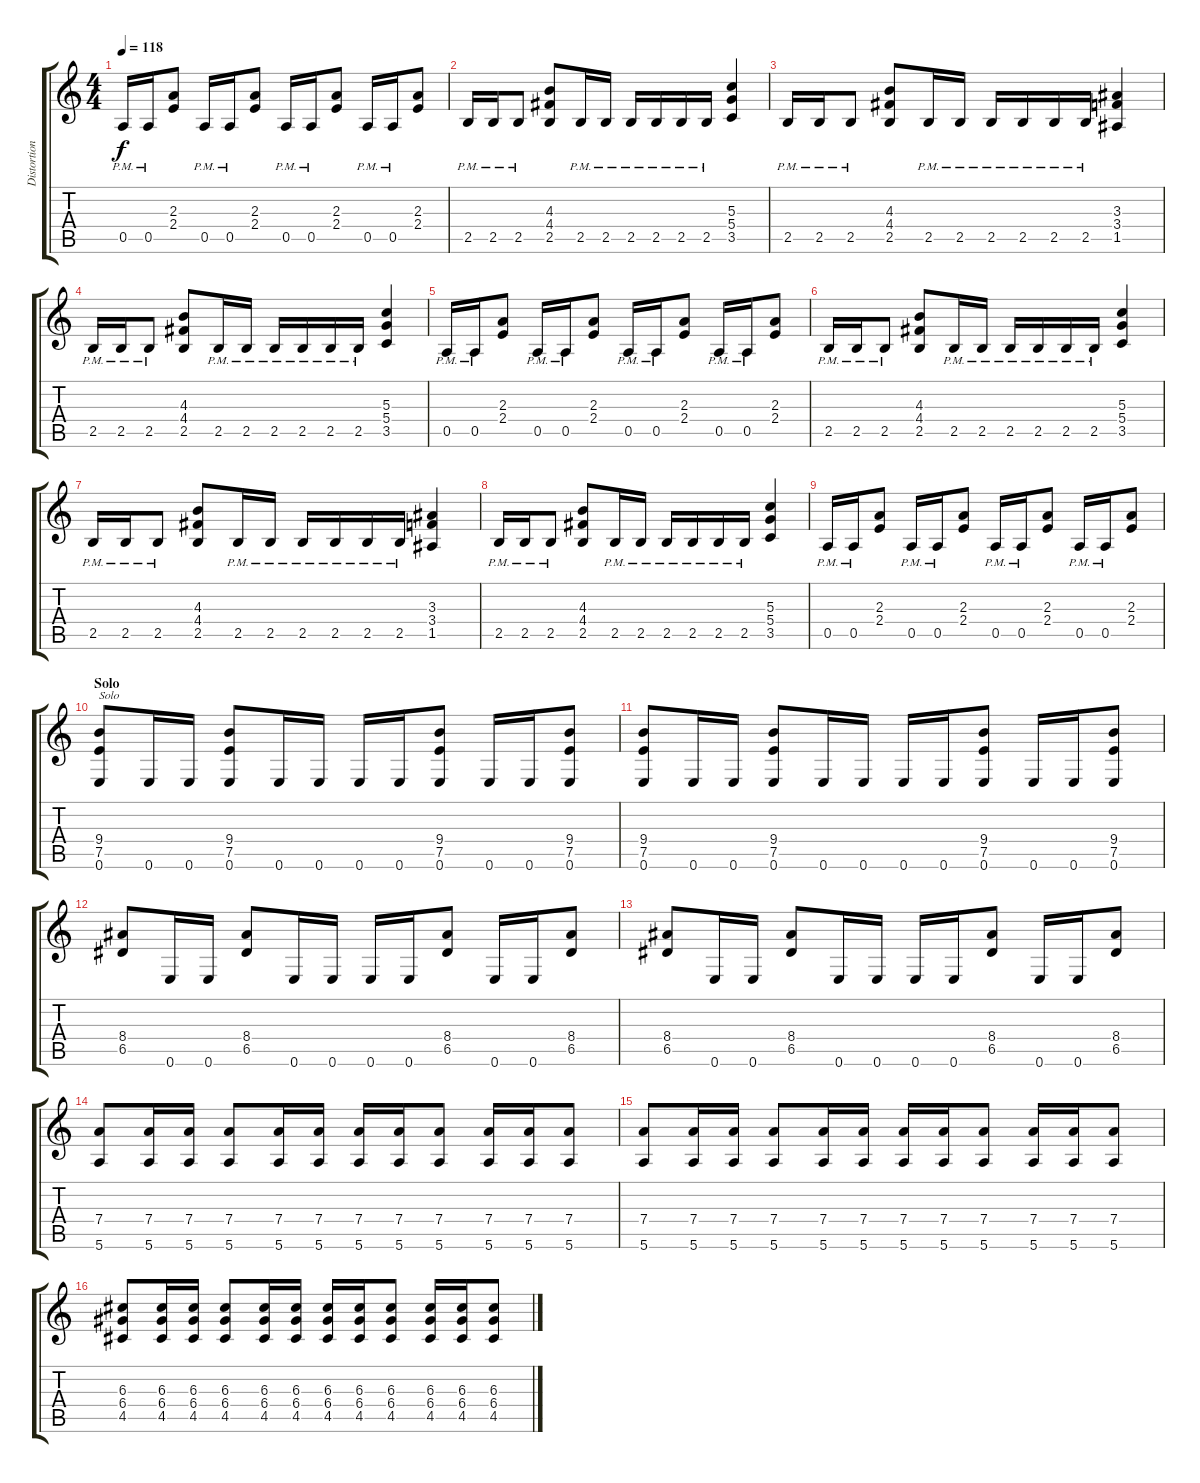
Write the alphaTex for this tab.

\track ("Distortion Guitar 1" "Distortion") {instrument overdrivenguitar}
\staff {score tabs}
\tuning (E4 B3 G3 D3 A2 E2) {hide}
\ts (4 4)
\tempo 118
\clef g2
\ks c
0.5{pm}.16{dy f} 0.5{pm}.16 (2.3 2.4).8 0.5{pm}.16 0.5{pm}.16 (2.3 2.4).8 0.5{pm}.16 0.5{pm}.16 (2.3 2.4).8 0.5{pm}.16 0.5{pm}.16 (2.3 2.4).8 |
2.5{pm}.16 2.5{pm}.16 2.5{pm}.8 (4.3 4.4 2.5).8 2.5{pm}.16 2.5{pm}.16 2.5{pm}.16 2.5{pm}.16 2.5{pm}.16 2.5{pm}.16 (5.3 5.4 3.5).4 |
2.5{pm}.16 2.5{pm}.16 2.5{pm}.8 (4.3 4.4 2.5).8 2.5{pm}.16 2.5{pm}.16 2.5{pm}.16 2.5{pm}.16 2.5{pm}.16 2.5{pm}.16 (3.3 3.4 1.5).4 |
2.5{pm}.16 2.5{pm}.16 2.5{pm}.8 (4.3 4.4 2.5).8 2.5{pm}.16 2.5{pm}.16 2.5{pm}.16 2.5{pm}.16 2.5{pm}.16 2.5{pm}.16 (5.3 5.4 3.5).4 |
0.5{pm}.16 0.5{pm}.16 (2.3 2.4).8 0.5{pm}.16 0.5{pm}.16 (2.3 2.4).8 0.5{pm}.16 0.5{pm}.16 (2.3 2.4).8 0.5{pm}.16 0.5{pm}.16 (2.3 2.4).8 |
2.5{pm}.16 2.5{pm}.16 2.5{pm}.8 (4.3 4.4 2.5).8 2.5{pm}.16 2.5{pm}.16 2.5{pm}.16 2.5{pm}.16 2.5{pm}.16 2.5{pm}.16 (5.3 5.4 3.5).4 |
2.5{pm}.16 2.5{pm}.16 2.5{pm}.8 (4.3 4.4 2.5).8 2.5{pm}.16 2.5{pm}.16 2.5{pm}.16 2.5{pm}.16 2.5{pm}.16 2.5{pm}.16 (3.3 3.4 1.5).4 |
2.5{pm}.16 2.5{pm}.16 2.5{pm}.8 (4.3 4.4 2.5).8 2.5{pm}.16 2.5{pm}.16 2.5{pm}.16 2.5{pm}.16 2.5{pm}.16 2.5{pm}.16 (5.3 5.4 3.5).4 |
0.5{pm}.16 0.5{pm}.16 (2.3 2.4).8 0.5{pm}.16 0.5{pm}.16 (2.3 2.4).8 0.5{pm}.16 0.5{pm}.16 (2.3 2.4).8 0.5{pm}.16 0.5{pm}.16 (2.3 2.4).8 |
\section ("" "Solo")
(9.4 7.5 0.6).8{txt "Solo" volume 11} 0.6.16 0.6.16 (9.4 7.5 0.6).8 0.6.16 0.6.16 0.6.16 0.6.16 (9.4 7.5 0.6).8 0.6.16 0.6.16 (9.4 7.5 0.6).8 |
(9.4 7.5 0.6).8 0.6.16 0.6.16 (9.4 7.5 0.6).8 0.6.16 0.6.16 0.6.16 0.6.16 (9.4 7.5 0.6).8 0.6.16 0.6.16 (9.4 7.5 0.6).8 |
(8.4 6.5).8 0.6.16 0.6.16 (8.4 6.5).8 0.6.16 0.6.16 0.6.16 0.6.16 (8.4 6.5).8 0.6.16 0.6.16 (8.4 6.5).8 |
(8.4 6.5).8 0.6.16 0.6.16 (8.4 6.5).8 0.6.16 0.6.16 0.6.16 0.6.16 (8.4 6.5).8 0.6.16 0.6.16 (8.4 6.5).8 |
(7.4 5.6).8 (7.4 5.6).16 (7.4 5.6).16 (7.4 5.6).8 (7.4 5.6).16 (7.4 5.6).16 (7.4 5.6).16 (7.4 5.6).16 (7.4 5.6).8 (7.4 5.6).16 (7.4 5.6).16 (7.4 5.6).8 |
(7.4 5.6).8 (7.4 5.6).16 (7.4 5.6).16 (7.4 5.6).8 (7.4 5.6).16 (7.4 5.6).16 (7.4 5.6).16 (7.4 5.6).16 (7.4 5.6).8 (7.4 5.6).16 (7.4 5.6).16 (7.4 5.6).8 |
(6.3 6.4 4.5).8 (6.3 6.4 4.5).16 (6.3 6.4 4.5).16 (6.3 6.4 4.5).8 (6.3 6.4 4.5).16 (6.3 6.4 4.5).16 (6.3 6.4 4.5).16 (6.3 6.4 4.5).16 (6.3 6.4 4.5).8 (6.3 6.4 4.5).16 (6.3 6.4 4.5).16 (6.3 6.4 4.5).8
